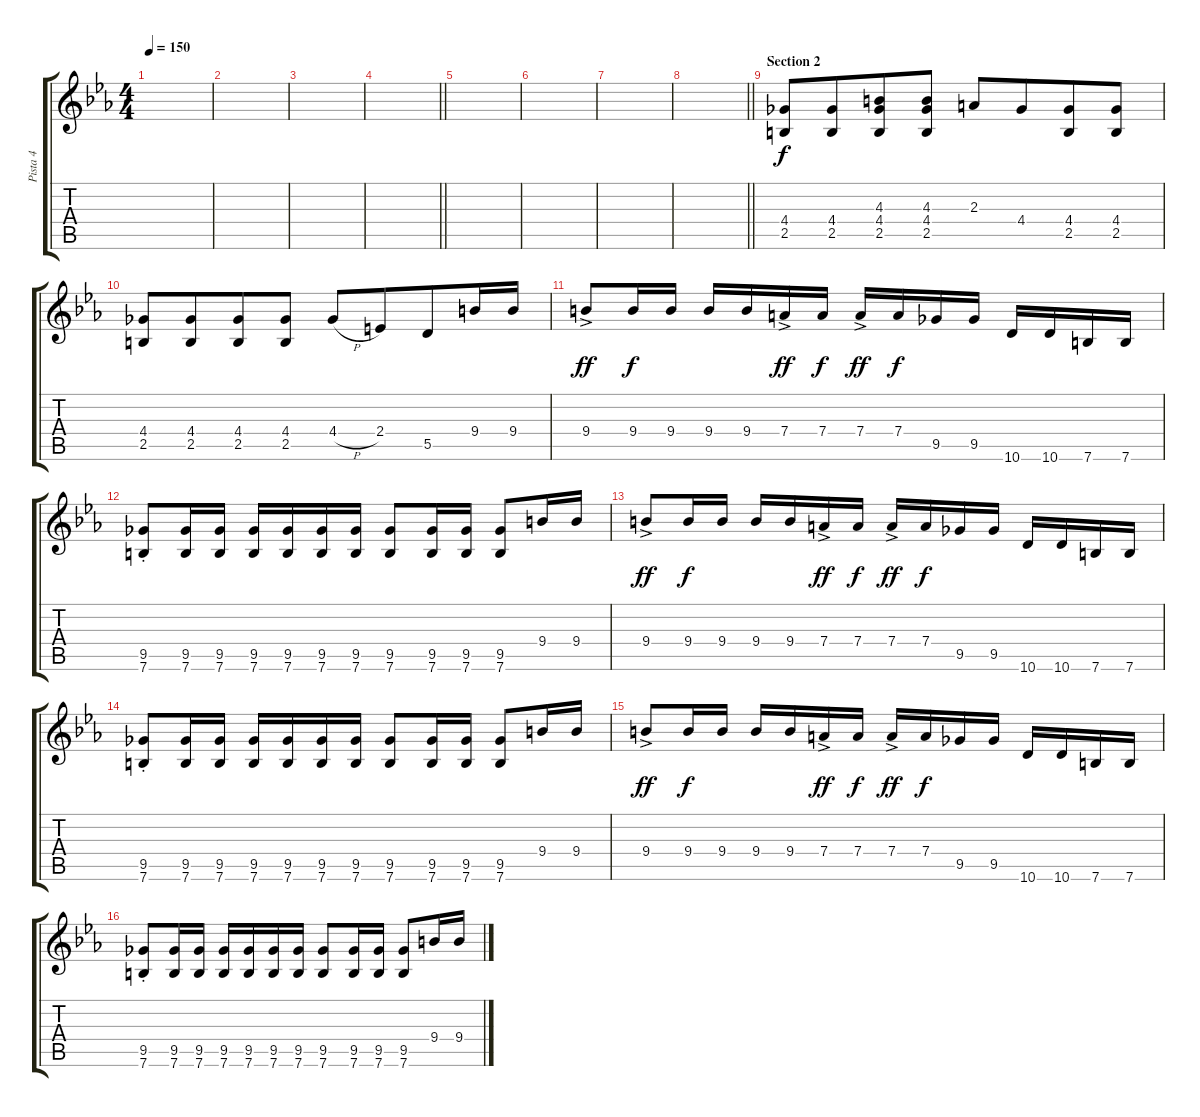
\track ("Pista 4" "Pista 4") {instrument distortionguitar}
\staff {score tabs}
\tuning (E4 B3 G3 D3 A2 E2) {hide}
\ts (4 4)
\tempo 150
\clef g2
\ks eb
|
|
|
\barLineRight lightlight
|
|
|
|
\barLineRight lightlight
|
\section ("" "Section 2")
(4.4 2.5).8 (4.4 2.5).8{beam merge} (4.3 4.4 2.5).8 (4.3 4.4 2.5).8 2.3.8 4.4.8{beam merge} (4.4 2.5).8 (4.4 2.5).8 |
(4.4 2.5).8 (4.4 2.5).8{beam merge} (4.4 2.5).8 (4.4 2.5).8 4.4{h}.8 2.4.8{beam merge} 5.5.8 9.4.16 9.4.16 |
9.4{ac}.8{dy ff beam Up} 9.4.16{dy f beam Up} 9.4.16{beam Up} 9.4.16{beam Up} 9.4.16{beam Up} 7.4{ac}.16{dy ff beam Up} 7.4.16{dy f beam Up} 7.4{ac}.16{dy ff} 7.4.16{dy f} 9.5.16 9.5.16 10.6.16 10.6.16 7.6.16 7.6.16 |
(9.5 7.6{st}).8 (9.5 7.6).16 (9.5 7.6).16 (9.5 7.6).16 (9.5 7.6).16 (9.5 7.6).16 (9.5 7.6).16 (9.5 7.6).8 (9.5 7.6).16 (9.5 7.6).16 (9.5 7.6).8 9.4.16 9.4.16 |
9.4{ac}.8{dy ff beam Up} 9.4.16{dy f beam Up} 9.4.16{beam Up} 9.4.16{beam Up} 9.4.16{beam Up} 7.4{ac}.16{dy ff beam Up} 7.4.16{dy f beam Up} 7.4{ac}.16{dy ff} 7.4.16{dy f} 9.5.16 9.5.16 10.6.16 10.6.16 7.6.16 7.6.16 |
(9.5 7.6{st}).8 (9.5 7.6).16 (9.5 7.6).16 (9.5 7.6).16 (9.5 7.6).16 (9.5 7.6).16 (9.5 7.6).16 (9.5 7.6).8 (9.5 7.6).16 (9.5 7.6).16 (9.5 7.6).8 9.4.16 9.4.16 |
9.4{ac}.8{dy ff beam Up} 9.4.16{dy f beam Up} 9.4.16{beam Up} 9.4.16{beam Up} 9.4.16{beam Up} 7.4{ac}.16{dy ff beam Up} 7.4.16{dy f beam Up} 7.4{ac}.16{dy ff} 7.4.16{dy f} 9.5.16 9.5.16 10.6.16 10.6.16 7.6.16 7.6.16 |
(9.5 7.6{st}).8 (9.5 7.6).16 (9.5 7.6).16 (9.5 7.6).16 (9.5 7.6).16 (9.5 7.6).16 (9.5 7.6).16 (9.5 7.6).8 (9.5 7.6).16 (9.5 7.6).16 (9.5 7.6).8 9.4.16 9.4.16
